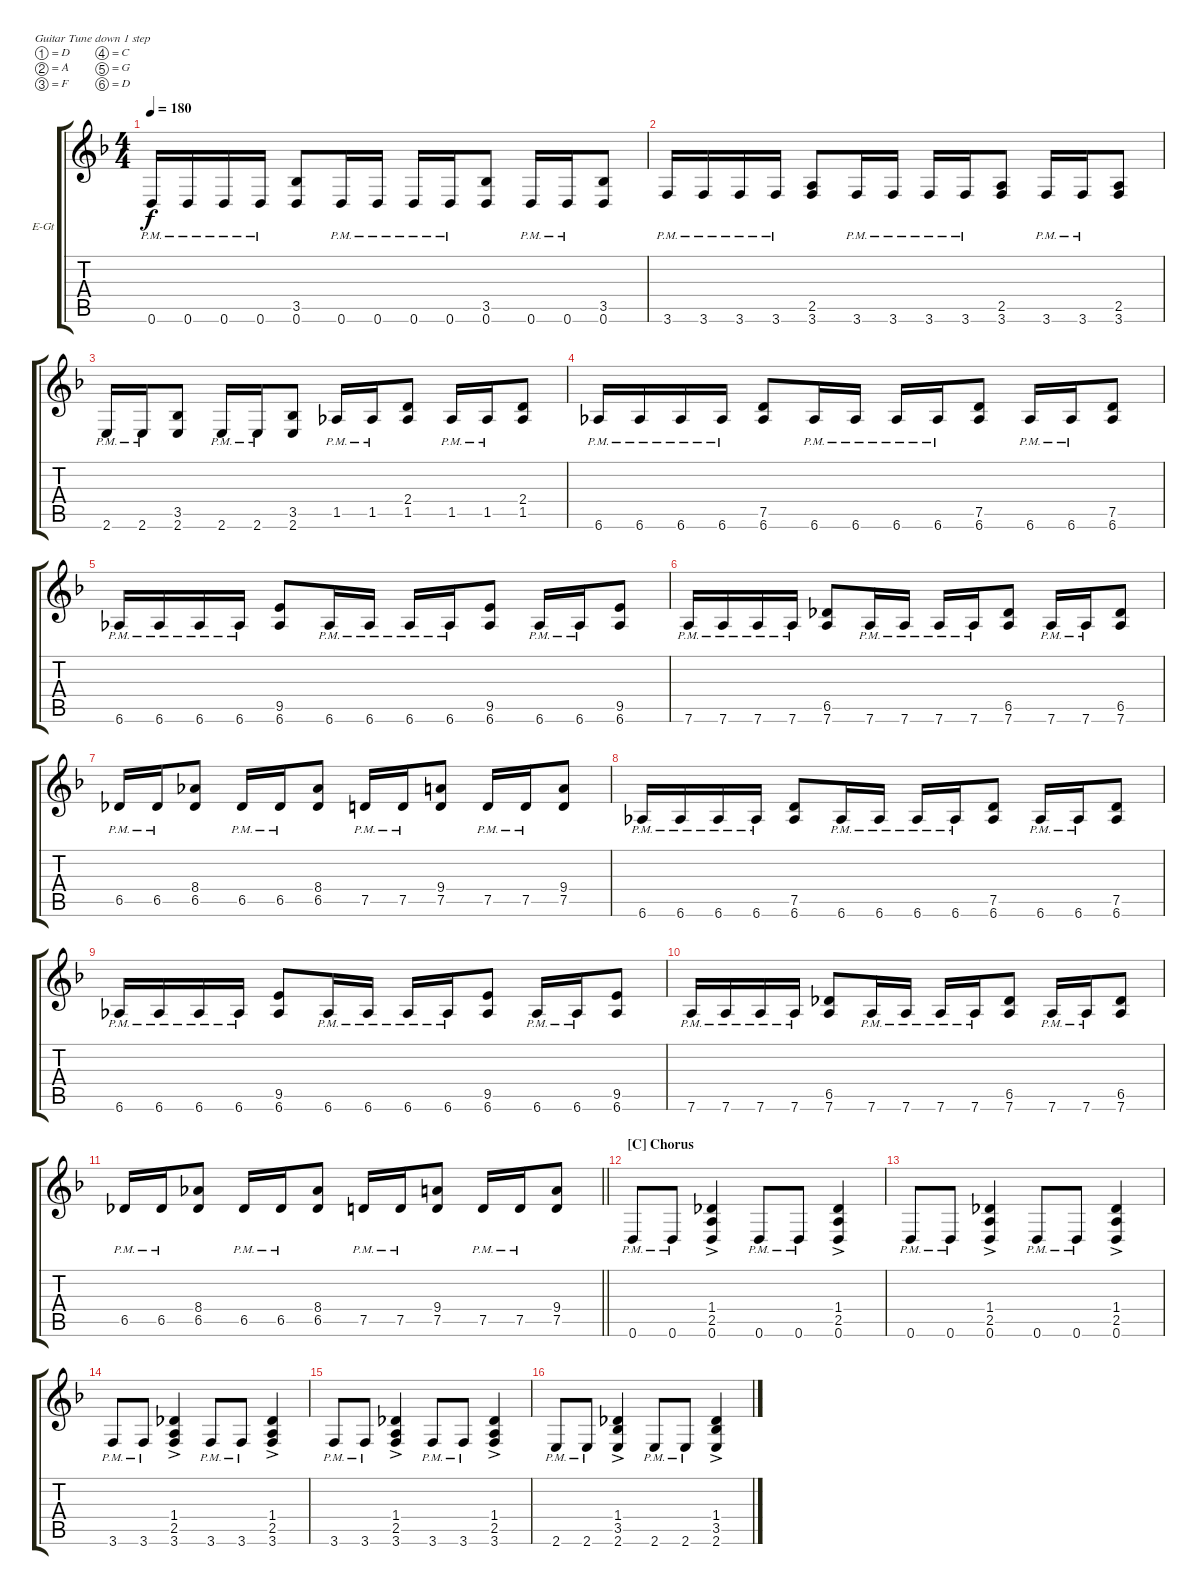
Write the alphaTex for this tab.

\bracketExtendMode groupsimilarinstruments
\firstSystemTrackNameOrientation horizontal
\otherSystemsTrackNameOrientation horizontal
\track ("Guitar 2" "E-Gt") {instrument overdrivenguitar}
\staff {score tabs}
\tuning (D4 A3 F3 C3 G2 D2)
\ts (4 4)
\tempo 180
\clef g2
\ks dminor
0.6{pm}.16{dy f} 0.6{pm}.16 0.6{pm}.16 0.6{pm}.16 (3.5 0.6).8 0.6{pm}.16 0.6{pm}.16 0.6{pm}.16 0.6{pm}.16 (3.5 0.6).8 0.6{pm}.16 0.6{pm}.16 (3.5 0.6).8 |
3.6{pm}.16 3.6{pm}.16 3.6{pm}.16 3.6{pm}.16 (2.5 3.6).8 3.6{pm}.16 3.6{pm}.16 3.6{pm}.16 3.6{pm}.16 (2.5 3.6).8 3.6{pm}.16 3.6{pm}.16 (2.5 3.6).8 |
2.6{pm}.16 2.6{pm}.16 (3.5 2.6).8 2.6{pm}.16 2.6{pm}.16 (3.5 2.6).8 1.5{pm}.16 1.5{pm}.16 (2.4 1.5).8 1.5{pm}.16 1.5{pm}.16 (2.4 1.5).8 |
6.6{pm}.16 6.6{pm}.16 6.6{pm}.16 6.6{pm}.16 (7.5 6.6).8 6.6{pm}.16 6.6{pm}.16 6.6{pm}.16 6.6{pm}.16 (7.5 6.6).8 6.6{pm}.16 6.6{pm}.16 (7.5 6.6).8 |
6.6{pm}.16 6.6{pm}.16 6.6{pm}.16 6.6{pm}.16 (9.5 6.6).8 6.6{pm}.16 6.6{pm}.16 6.6{pm}.16 6.6{pm}.16 (9.5 6.6).8 6.6{pm}.16 6.6{pm}.16 (9.5 6.6).8 |
7.6{pm}.16 7.6{pm}.16 7.6{pm}.16 7.6{pm}.16 (6.5 7.6).8 7.6{pm}.16 7.6{pm}.16 7.6{pm}.16 7.6{pm}.16 (6.5 7.6).8 7.6{pm}.16 7.6{pm}.16 (6.5 7.6).8 |
6.5{pm}.16 6.5{pm}.16 (8.4 6.5).8 6.5{pm}.16 6.5{pm}.16 (8.4 6.5).8 7.5{pm}.16 7.5{pm}.16 (9.4 7.5).8 7.5{pm}.16 7.5{pm}.16 (9.4 7.5).8 |
6.6{pm}.16 6.6{pm}.16 6.6{pm}.16 6.6{pm}.16 (7.5 6.6).8 6.6{pm}.16 6.6{pm}.16 6.6{pm}.16 6.6{pm}.16 (7.5 6.6).8 6.6{pm}.16 6.6{pm}.16 (7.5 6.6).8 |
6.6{pm}.16 6.6{pm}.16 6.6{pm}.16 6.6{pm}.16 (9.5 6.6).8 6.6{pm}.16 6.6{pm}.16 6.6{pm}.16 6.6{pm}.16 (9.5 6.6).8 6.6{pm}.16 6.6{pm}.16 (9.5 6.6).8 |
7.6{pm}.16 7.6{pm}.16 7.6{pm}.16 7.6{pm}.16 (6.5 7.6).8 7.6{pm}.16 7.6{pm}.16 7.6{pm}.16 7.6{pm}.16 (6.5 7.6).8 7.6{pm}.16 7.6{pm}.16 (6.5 7.6).8 |
\barLineRight lightlight
6.5{pm}.16 6.5{pm}.16 (8.4 6.5).8 6.5{pm}.16 6.5{pm}.16 (8.4 6.5).8 7.5{pm}.16 7.5{pm}.16 (9.4 7.5).8 7.5{pm}.16 7.5{pm}.16 (9.4 7.5).8 |
\section ("C" "Chorus")
0.6{pm}.8 0.6{pm}.8 (1.4{ac} 2.5{ac} 0.6{ac}).4 0.6{pm}.8 0.6{pm}.8 (1.4{ac} 2.5{ac} 0.6{ac}).4 |
0.6{pm}.8 0.6{pm}.8 (1.4{ac} 2.5{ac} 0.6{ac}).4 0.6{pm}.8 0.6{pm}.8 (1.4{ac} 2.5{ac} 0.6{ac}).4 |
3.6{pm}.8 3.6{pm}.8 (1.4{ac} 2.5{ac} 3.6{ac}).4 3.6{pm}.8 3.6{pm}.8 (1.4{ac} 2.5{ac} 3.6{ac}).4 |
3.6{pm}.8 3.6{pm}.8 (1.4{ac} 2.5{ac} 3.6{ac}).4 3.6{pm}.8 3.6{pm}.8 (1.4{ac} 2.5{ac} 3.6{ac}).4 |
2.6{pm}.8 2.6{pm}.8 (1.4{ac} 3.5{ac} 2.6{ac}).4 2.6{pm}.8 2.6{pm}.8 (1.4{ac} 3.5{ac} 2.6{ac}).4
